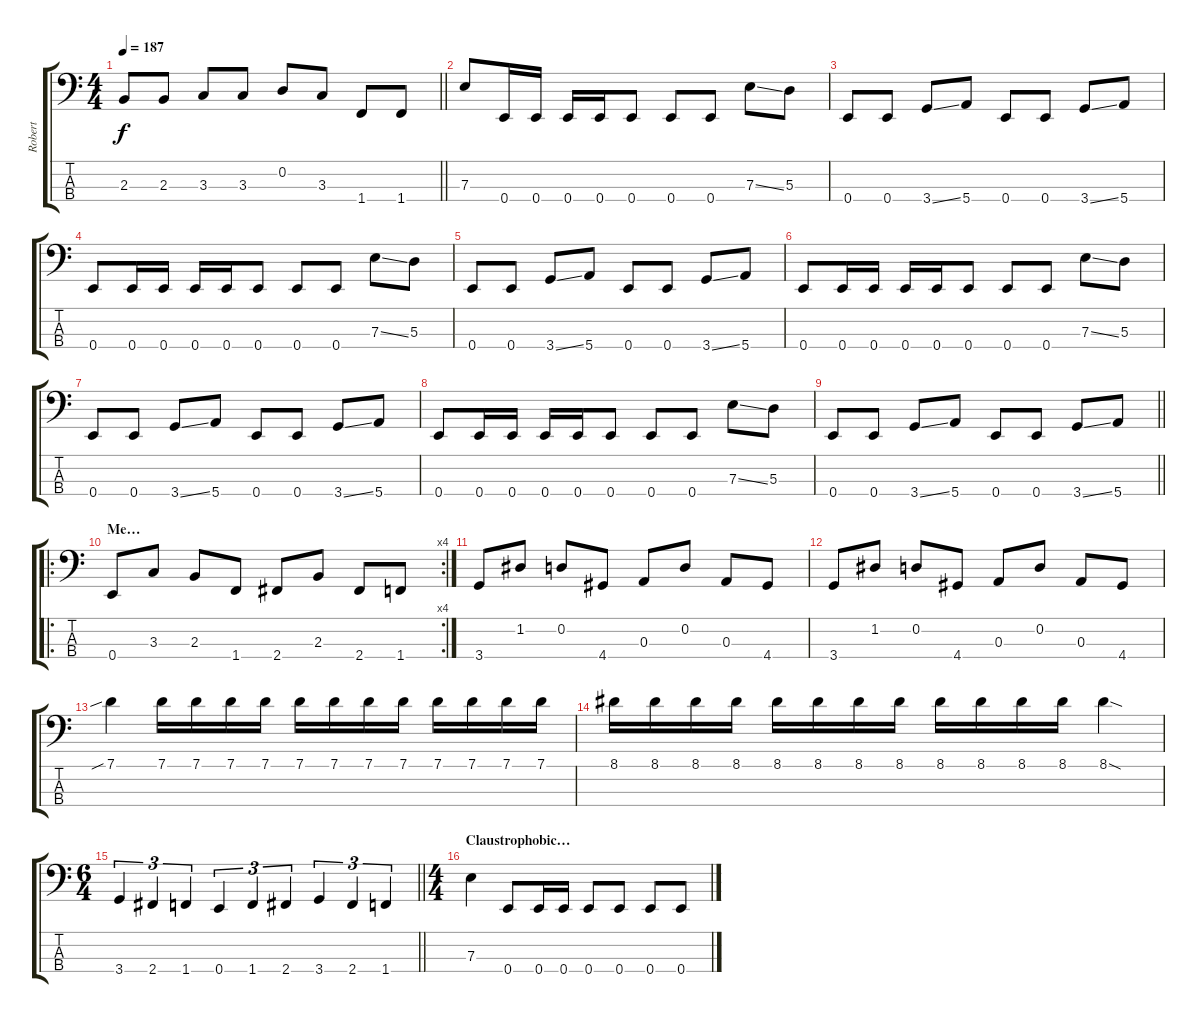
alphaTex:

\track ("Robert" "Robert") {instrument electricbassfinger}
\staff {score tabs}
\tuning (G2 D2 A1 E1) {hide}
\ts (4 4)
\tempo 187
\clef f4
\barLineRight lightlight
\ks c
2.3.8{dy f} 2.3.8 3.3.8 3.3.8 0.2.8 3.3.8 1.4.8 1.4.8 |
7.3.8 0.4.16 0.4.16 0.4.16 0.4.16 0.4.8 0.4.8 0.4.8 7.3{ss}.8 5.3.8 |
0.4.8 0.4.8 3.4{ss}.8 5.4.8 0.4.8 0.4.8 3.4{ss}.8 5.4.8 |
0.4.8 0.4.16 0.4.16 0.4.16 0.4.16 0.4.8 0.4.8 0.4.8 7.3{ss}.8 5.3.8 |
0.4.8 0.4.8 3.4{ss}.8 5.4.8 0.4.8 0.4.8 3.4{ss}.8 5.4.8 |
0.4.8 0.4.16 0.4.16 0.4.16 0.4.16 0.4.8 0.4.8 0.4.8 7.3{ss}.8 5.3.8 |
0.4.8 0.4.8 3.4{ss}.8 5.4.8 0.4.8 0.4.8 3.4{ss}.8 5.4.8 |
0.4.8 0.4.16 0.4.16 0.4.16 0.4.16 0.4.8 0.4.8 0.4.8 7.3{ss}.8 5.3.8 |
\barLineRight lightlight
0.4.8 0.4.8 3.4{ss}.8 5.4.8 0.4.8 0.4.8 3.4{ss}.8 5.4.8 |
\ro
\rc 4
\section ("" "Me…")
0.4.8 3.3.8 2.3.8 1.4.8 2.4.8 2.3.8 2.4.8 1.4.8 |
3.4.8 1.2.8 0.2.8 4.4.8 0.3.8 0.2.8 0.3.8 4.4.8 |
3.4.8 1.2.8 0.2.8 4.4.8 0.3.8 0.2.8 0.3.8 4.4.8 |
7.1{sib}.4 7.1.16 7.1.16 7.1.16 7.1.16 7.1.16 7.1.16 7.1.16 7.1.16 7.1.16 7.1.16 7.1.16 7.1.16 |
8.1.16 8.1.16 8.1.16 8.1.16 8.1.16 8.1.16 8.1.16 8.1.16 8.1.16 8.1.16 8.1.16 8.1.16 8.1{sod}.4 |
\ts (6 4)
\barLineRight lightlight
3.4.4{tu (3 2)} 2.4.4{tu (3 2)} 1.4.4{tu (3 2)} 0.4.4{tu (3 2)} 1.4.4{tu (3 2)} 2.4.4{tu (3 2)} 3.4.4{tu (3 2)} 2.4.4{tu (3 2)} 1.4.4{tu (3 2)} |
\ts (4 4)
\section ("" "Claustrophobic…")
7.3.4 0.4.8 0.4.16 0.4.16 0.4.8 0.4.8 0.4.8 0.4.8
